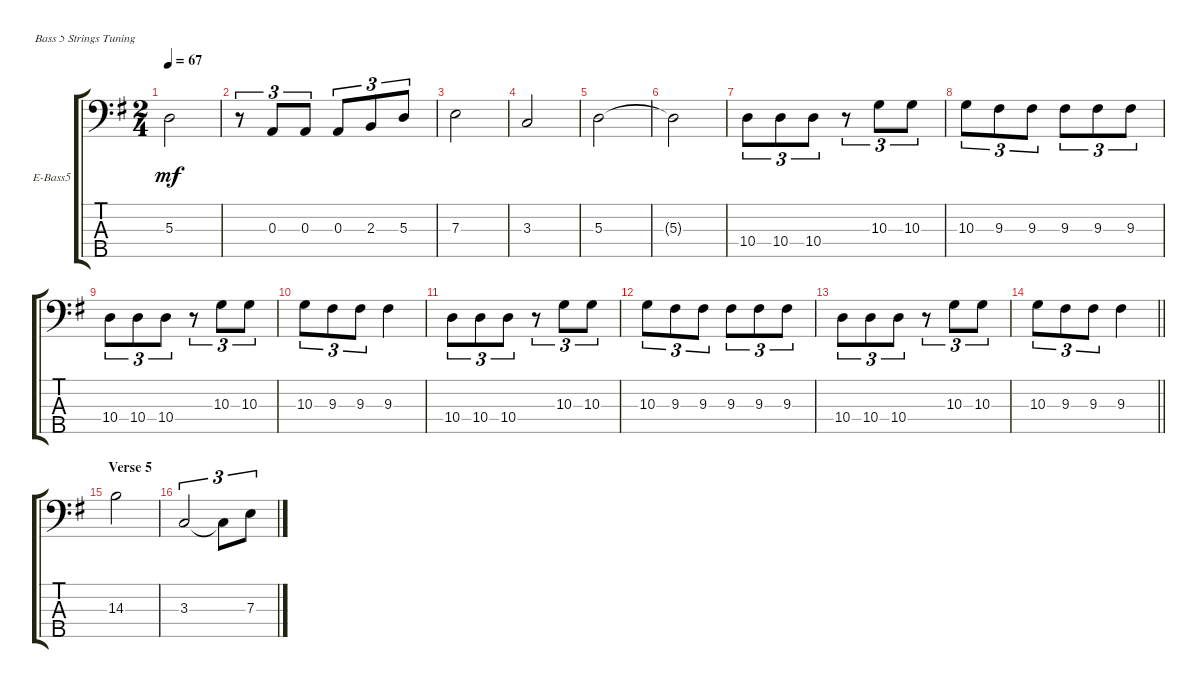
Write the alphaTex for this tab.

\bracketExtendMode groupsimilarinstruments
\firstSystemTrackNameOrientation horizontal
\otherSystemsTrackNameOrientation horizontal
\track ("baz (Andrey Stefnuk)" "E-Bass5") {instrument electricbasspick}
\staff {score tabs}
\tuning (G2 D2 A1 E1 B0)
\ts (2 4)
\tempo 67
\clef f4
\ks eminor
5.3.2{dy mf} |
r.8{tu (3 2)} 0.3.8{tu (3 2)} 0.3.8{tu (3 2)} 0.3.8{tu (3 2)} 2.3.8{tu (3 2)} 5.3.8{tu (3 2)} |
7.3.2 |
3.3.2 |
5.3.2 |
5.3{t}.2 |
10.4.8{tu (3 2)} 10.4.8{tu (3 2)} 10.4.8{tu (3 2)} r.8{tu (3 2)} 10.3.8{tu (3 2)} 10.3.8{tu (3 2)} |
10.3.8{tu (3 2)} 9.3.8{tu (3 2)} 9.3.8{tu (3 2)} 9.3.8{tu (3 2)} 9.3.8{tu (3 2)} 9.3.8{tu (3 2)} |
10.4.8{tu (3 2)} 10.4.8{tu (3 2)} 10.4.8{tu (3 2)} r.8{tu (3 2)} 10.3.8{tu (3 2)} 10.3.8{tu (3 2)} |
10.3.8{tu (3 2)} 9.3.8{tu (3 2)} 9.3.8{tu (3 2)} 9.3.4 |
10.4.8{tu (3 2)} 10.4.8{tu (3 2)} 10.4.8{tu (3 2)} r.8{tu (3 2)} 10.3.8{tu (3 2)} 10.3.8{tu (3 2)} |
10.3.8{tu (3 2)} 9.3.8{tu (3 2)} 9.3.8{tu (3 2)} 9.3.8{tu (3 2)} 9.3.8{tu (3 2)} 9.3.8{tu (3 2)} |
10.4.8{tu (3 2)} 10.4.8{tu (3 2)} 10.4.8{tu (3 2)} r.8{tu (3 2)} 10.3.8{tu (3 2)} 10.3.8{tu (3 2)} |
\barLineRight lightlight
10.3.8{tu (3 2)} 9.3.8{tu (3 2)} 9.3.8{tu (3 2)} 9.3.4 |
\section ("" "Verse 5")
14.3.2 |
3.3.2{tu (3 2)} 3.3{t}.8{tu (3 2)} 7.3.8{tu (3 2)}
